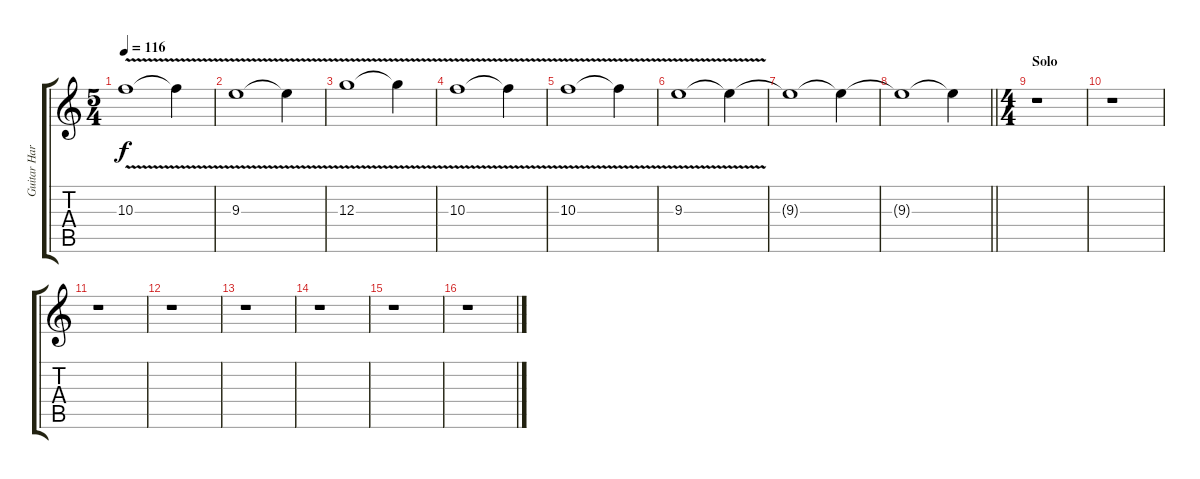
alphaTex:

\track ("Guitar Harmony Left" "Guitar Har") {instrument overdrivenguitar}
\staff {score tabs}
\tuning (E4 B3 G3 D3 A2 E2) {hide}
\ts (5 4)
\tempo 116
\clef g2
\ks c
10.3{v}.1{dy f} 10.3{t}.4 |
9.3{v}.1 9.3{t}.4 |
12.3{v}.1 12.3{t}.4 |
10.3{v}.1 10.3{t}.4 |
10.3{v}.1 10.3{t}.4 |
9.3{v}.1 9.3{t}.4 |
9.3{t}.1 9.3{t}.4 |
\barLineRight lightlight
9.3{t}.1 9.3{t}.4 |
\ts (4 4)
\section ("" "Solo")
r.1 |
r.1 |
r.1 |
r.1 |
r.1 |
r.1 |
r.1 |
r.1
